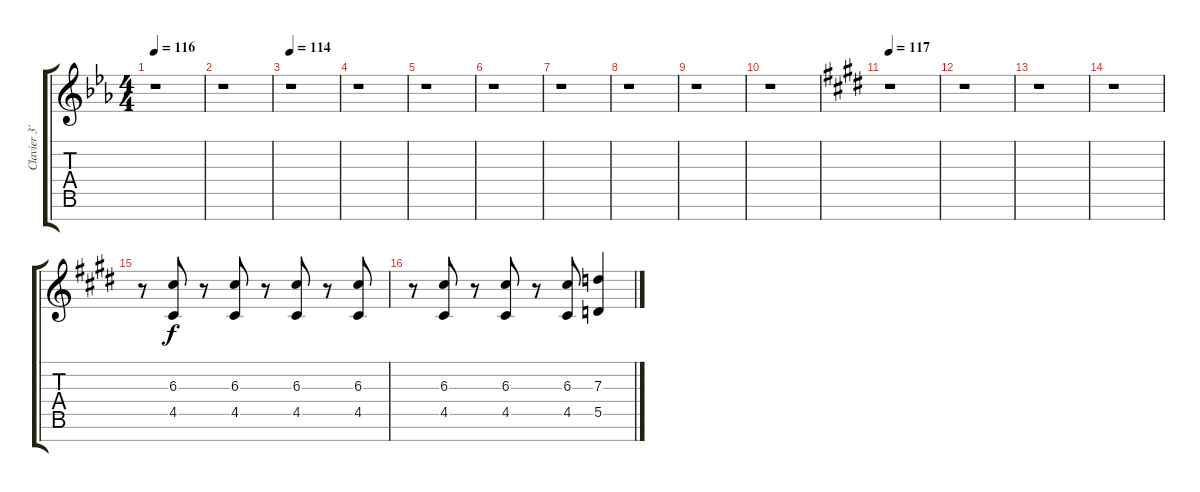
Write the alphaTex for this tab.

\track ("Clavier 3'" "Clavier 3'") {instrument synthbass2}
\staff {score tabs}
\tuning (E4 B3 G3 D3 A2 E2 B1) {hide}
\ts (4 4)
\tempo 116
\clef g2
\ks eb
r.1{dy f} |
r.1 |
\tempo 114
r.1 |
r.1 |
r.1 |
r.1 |
r.1 |
r.1 |
r.1 |
r.1 |
\tempo 117
\ks e
r.1 |
r.1 |
r.1 |
r.1 |
r.8{volume 11 instrument choiraahs} (6.3 4.5).8 r.8 (6.3 4.5).8 r.8 (6.3 4.5).8 r.8 (6.3 4.5).8 |
r.8 (6.3 4.5).8 r.8 (6.3 4.5).8 r.8 (6.3 4.5).8 (7.3 5.5).4
